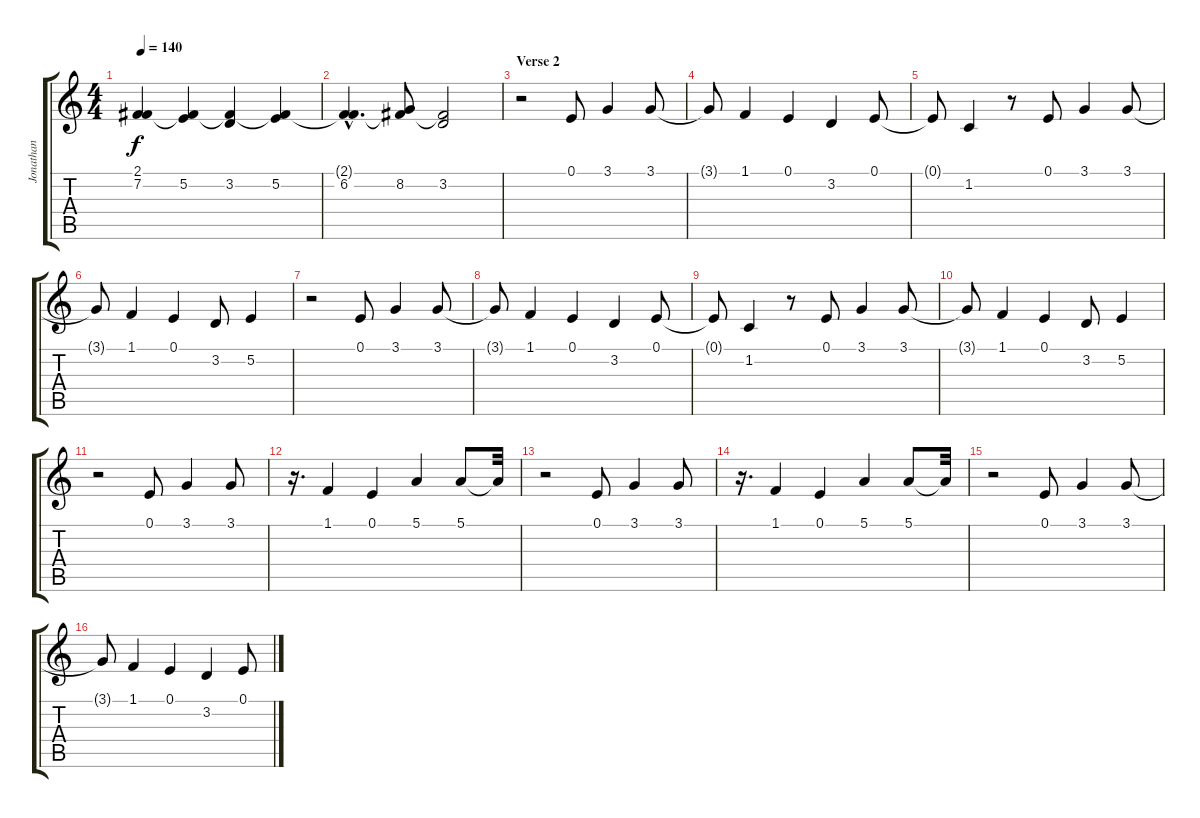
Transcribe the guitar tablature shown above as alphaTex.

\track ("Jonathan" "Jonathan") {instrument cello}
\staff {score tabs}
\tuning (E4 B3 G3 D3 A2 E2) {hide}
\ts (4 4)
\tempo 140
\clef g2
\ks c
(2.1{t} 7.2).4{dy f} (2.1{t} 5.2).4 (2.1{t} 3.2).4 (2.1{t} 5.2).4 |
(2.1{hac t} 6.2{hac}).4{d} (2.1{t} 8.2).8 (2.1{t} 3.2).2 |
\section ("" "Verse 2")
r.2 0.1.8 3.1.4 3.1.8 |
3.1{t}.8 1.1.4 0.1.4 3.2.4 0.1.8 |
0.1{t}.8 1.2.4 r.8 0.1.8 3.1.4 3.1.8 |
3.1{t}.8 1.1.4 0.1.4 3.2.8 5.2.4 |
r.2 0.1.8 3.1.4 3.1.8 |
3.1{t}.8 1.1.4 0.1.4 3.2.4 0.1.8 |
0.1{t}.8 1.2.4 r.8 0.1.8 3.1.4 3.1.8 |
3.1{t}.8 1.1.4 0.1.4 3.2.8 5.2.4 |
r.2 0.1.8 3.1.4 3.1.8 |
r.16{d} 1.1.4 0.1.4 5.1.4 5.1.8 5.1{t}.32 |
r.2 0.1.8 3.1.4 3.1.8 |
r.16{d} 1.1.4 0.1.4 5.1.4 5.1.8 5.1{t}.32 |
r.2 0.1.8 3.1.4 3.1.8 |
3.1{t}.8 1.1.4 0.1.4 3.2.4 0.1.8
